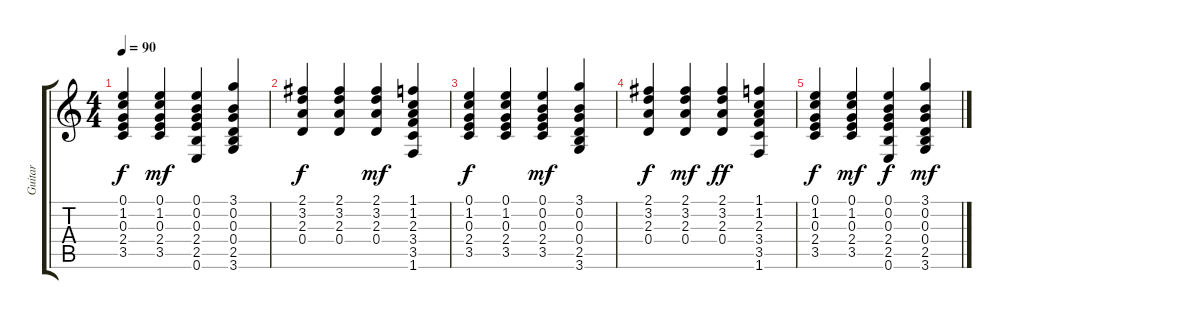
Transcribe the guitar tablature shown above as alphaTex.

\track ("Guitar" "Guitar") {instrument overdrivenguitar}
\staff {score tabs}
\tuning (E4 B3 G3 D3 A2 E2) {hide}
\ts (4 4)
\tempo 90
\clef g2
\ks c
(0.1 1.2 0.3 2.4 3.5).4{dy f} (0.1 1.2 0.3 2.4 3.5).4{dy mf} (0.1 0.2 0.3 2.4 2.5 0.6).4 (3.1 0.2 0.3 0.4 2.5 3.6).4 |
(2.1 3.2 2.3 0.4).4{dy f} (2.1 3.2 2.3 0.4).4 (2.1 3.2 2.3 0.4).4{dy mf} (1.1 1.2 2.3 3.4 3.5 1.6).4 |
(0.1 1.2 0.3 2.4 3.5).4{dy f} (0.1 1.2 0.3 2.4 3.5).4 (0.1 0.2 0.3 2.4 3.5).4{dy mf} (3.1 0.2 0.3 0.4 2.5 3.6).4 |
(2.1 3.2 2.3 0.4).4{dy f} (2.1 3.2 2.3 0.4).4{dy mf} (2.1 3.2 2.3 0.4).4{dy ff} (1.1 1.2 2.3 3.4 3.5 1.6).4 |
(0.1 1.2 0.3 2.4 3.5).4{dy f} (0.1 1.2 0.3 2.4 3.5).4{dy mf} (0.1 0.2 0.3 2.4 2.5 0.6).4{dy f} (3.1 0.2 0.3 0.4 2.5 3.6).4{dy mf}
